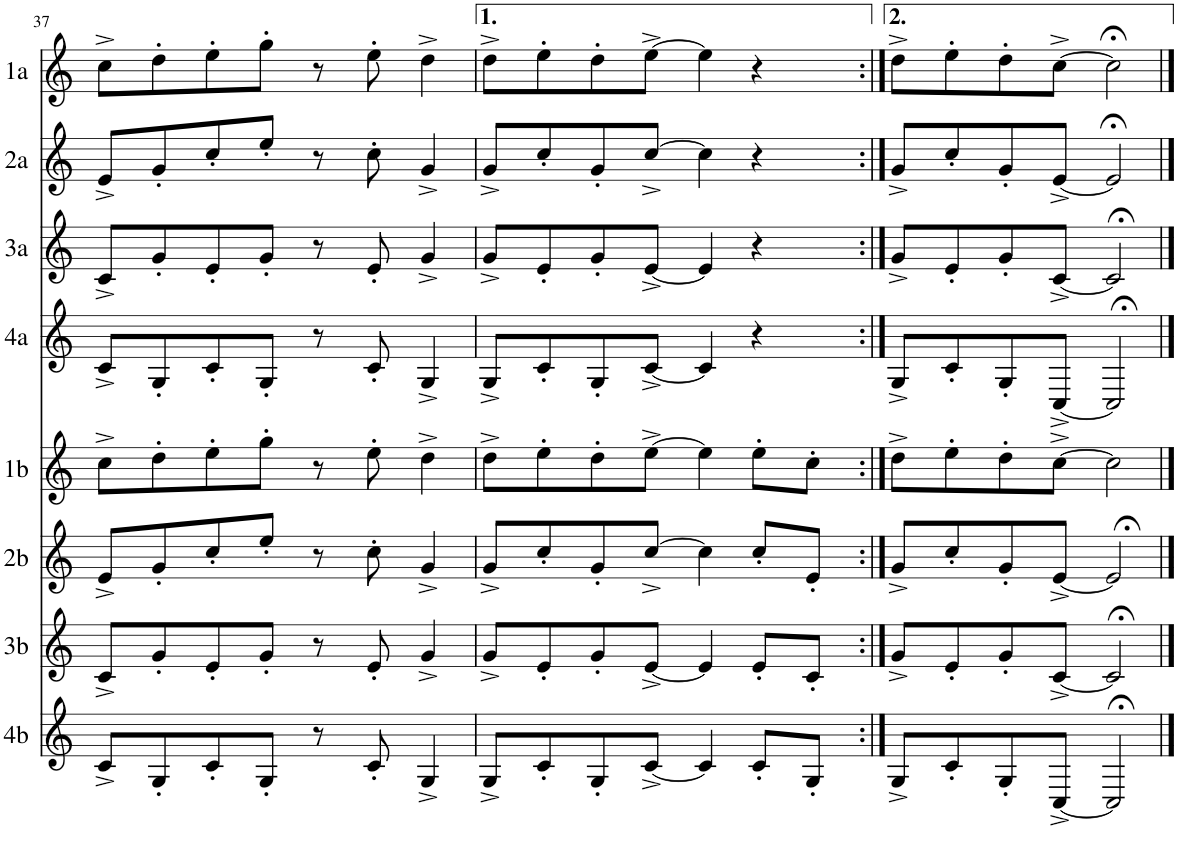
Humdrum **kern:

**kern	**kern	**kern	**kern	**kern	**kern	**kern	**kern
*part8	*part7	*part6	*part5	*part4	*part3	*part2	*part1
*staff8	*staff7	*staff6	*staff5	*staff4	*staff3	*staff2	*staff1
*I"4b	*I"3b	*I"2b	*I"1b	*I"4a	*I"3a	*I"2a	*I"1a
*I'4b	*I'3b	*I'2b	*I'1b	*I'4a	*I'3a	*I'2a	*I'1a
!!LO:PB:g=z
*clefG2	*clefG2	*clefG2	*clefG2	*clefG2	*clefG2	*clefG2	*clefG2
*Trd4c7	*Trd4c7	*Trd4c7	*Trd4c7	*Trd4c7	*Trd4c7	*Trd4c7	*Trd4c7
*k[]	*k[]	*k[]	*k[]	*k[]	*k[]	*k[]	*k[]
*M4/4	*M4/4	*M4/4	*M4/4	*M4/4	*M4/4	*M4/4	*M4/4
=37	=37	=37	=37	=37	=37	=37	=37
8c^/L	8c^/L	8e^/L	8cc^\L	8c^/L	8c^/L	8e^/L	8cc^\L
8G'/	8g'/	8g'/	8dd'\	8G'/	8g'/	8g'/	8dd'\
8c'/	8e'/	8cc'/	8ee'\	8c'/	8e'/	8cc'/	8ee'\
8G'/J	8g'/J	8ee'/J	8gg'\J	8G'/J	8g'/J	8ee'/J	8gg'\J
8r	8r	8r	8r	8r	8r	8r	8r
8c'/	8e'/	8cc'\	8ee'\	8c'/	8e'/	8cc'\	8ee'\
4G^/	4g^/	4g^/	4dd^\	4G^/	4g^/	4g^/	4dd^\
=38	=38	=38	=38	=38	=38	=38	=38
8G^/L	8g^/L	8g^/L	8dd^\L	8G^/L	8g^/L	8g^/L	8dd^\L
8c'/	8e'/	8cc'/	8ee'\	8c'/	8e'/	8cc'/	8ee'\
8G'/	8g'/	8g'/	8dd'\	8G'/	8g'/	8g'/	8dd'\
[8c^/J	[8e^/J	[8cc^/J	[8ee^\J	[8c^/J	[8e^/J	[8cc^/J	[8ee^\J
4c/]	4e/]	4cc\]	4ee\]	4c/]	4e/]	4cc\]	4ee\]
8c'/L	8e'/L	8cc'/L	8ee'\L	4r	4r	4r	4r
8G'/J	8c'/J	8e'/J	8cc'\J	.	.	.	.
=39:|!	=39:|!	=39:|!	=39:|!	=39:|!	=39:|!	=39:|!	=39:|!
8G^/L	8g^/L	8g^/L	8dd^\L	8G^/L	8g^/L	8g^/L	8dd^\L
8c'/	8e'/	8cc'/	8ee'\	8c'/	8e'/	8cc'/	8ee'\
8G'/	8g'/	8g'/	8dd'\	8G'/	8g'/	8g'/	8dd'\
[8C^/J	[8c^/J	[8e^/J	[8cc^\J	[8C^/J	[8c^/J	[8e^/J	[8cc^\J
2C;</]	2c;</]	2e;</]	2cc\]	2C;</]	2c;</]	2e;</]	2cc;<\]
==	==	==	==	==	==	==	==
*-	*-	*-	*-	*-	*-	*-	*-
